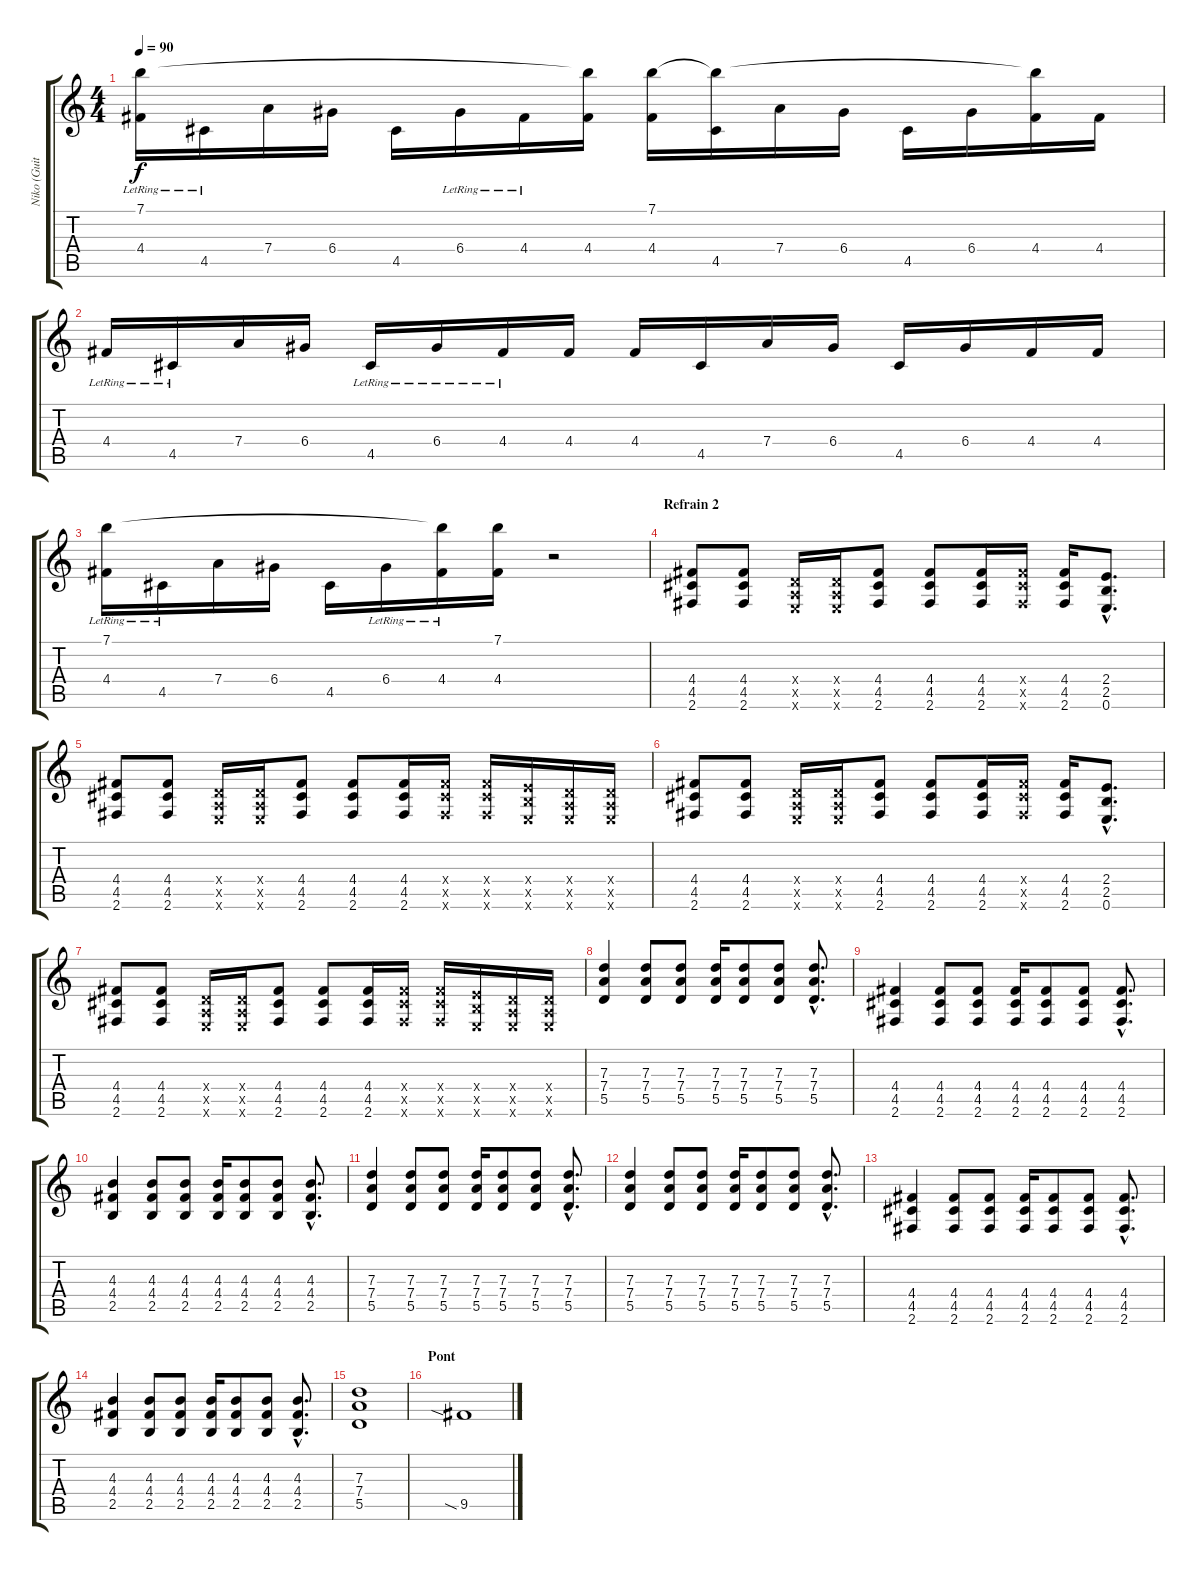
\track ("Niko (Guitar 1)" "Niko (Guit") {instrument distortionguitar}
\staff {score tabs}
\tuning (E4 B3 G3 D3 A2 E2) {hide}
\ts (4 4)
\tempo 90
\clef g2
\ks c
(7.1 4.4{lr}).16{dy f} 4.5{lr}.16 7.4.16 6.4.16 4.5.16 6.4{lr}.16 4.4{lr}.16 (7.1{t} 4.4).16 (7.1 4.4).16 (7.1{t} 4.5).16 7.4.16 6.4.16 4.5.16 6.4.16 (7.1{t} 4.4).16 4.4.16 |
4.4{lr}.16 4.5{lr}.16 7.4.16 6.4.16 4.5{lr}.16 6.4{lr}.16 4.4{lr}.16 4.4.16 4.4.16 4.5.16 7.4.16 6.4.16 4.5.16 6.4.16 4.4.16 4.4.16 |
(7.1 4.4{lr}).16 4.5{lr}.16 7.4.16 6.4.16 4.5.16 6.4{lr}.16 (7.1{t} 4.4{lr}).16 (7.1 4.4).16 r.2 |
\section ("" "Refrain 2")
(4.4 4.5 2.6).8{instrument distortionguitar} (4.4 4.5 2.6).8 (0.4{x} 0.5{x} 0.6{x}).16 (0.4{x} 0.5{x} 0.6{x}).16 (4.4 4.5 2.6).8 (4.4 4.5 2.6).8 (4.4 4.5 2.6).16 (4.4{x} 4.5{x} 2.6{x}).16 (4.4 4.5 2.6).16 (2.4{hac} 2.5{hac} 0.6{hac}).8{d} |
(4.4 4.5 2.6).8 (4.4 4.5 2.6).8 (0.4{x} 0.5{x} 0.6{x}).16 (0.4{x} 0.5{x} 0.6{x}).16 (4.4 4.5 2.6).8 (4.4 4.5 2.6).8 (4.4 4.5 2.6).16 (4.4{x} 4.5{x} 2.6{x}).16 (4.4{x} 4.5{x} 2.6{x}).16 (2.4{x} 2.5{x} 0.6{x}).16 (0.4{x} 0.5{x} 0.6{x}).16 (0.4{x} 0.5{x} 0.6{x}).16 |
(4.4 4.5 2.6).8{instrument distortionguitar} (4.4 4.5 2.6).8 (0.4{x} 0.5{x} 0.6{x}).16 (0.4{x} 0.5{x} 0.6{x}).16 (4.4 4.5 2.6).8 (4.4 4.5 2.6).8 (4.4 4.5 2.6).16 (4.4{x} 4.5{x} 2.6{x}).16 (4.4 4.5 2.6).16 (2.4{hac} 2.5{hac} 0.6{hac}).8{d} |
(4.4 4.5 2.6).8 (4.4 4.5 2.6).8 (0.4{x} 0.5{x} 0.6{x}).16 (0.4{x} 0.5{x} 0.6{x}).16 (4.4 4.5 2.6).8 (4.4 4.5 2.6).8 (4.4 4.5 2.6).16 (4.4{x} 4.5{x} 2.6{x}).16 (4.4{x} 4.5{x} 2.6{x}).16 (2.4{x} 2.5{x} 0.6{x}).16 (0.4{x} 0.5{x} 0.6{x}).16 (0.4{x} 0.5{x} 0.6{x}).16 |
(7.3 7.4 5.5).4 (7.3 7.4 5.5).8 (7.3 7.4 5.5).8 (7.3 7.4 5.5).16 (7.3 7.4 5.5).8 (7.3 7.4 5.5).8 (7.3{hac} 7.4{hac} 5.5{hac}).8{d} |
(4.4 4.5 2.6).4 (4.4 4.5 2.6).8 (4.4 4.5 2.6).8 (4.4 4.5 2.6).16 (4.4 4.5 2.6).8 (4.4 4.5 2.6).8 (4.4{hac} 4.5{hac} 2.6{hac}).8{d} |
(4.3 4.4 2.5).4 (4.3 4.4 2.5).8 (4.3 4.4 2.5).8 (4.3 4.4 2.5).16 (4.3 4.4 2.5).8 (4.3 4.4 2.5).8 (4.3{hac} 4.4{hac} 2.5{hac}).8{d} |
(7.3 7.4 5.5).4 (7.3 7.4 5.5).8 (7.3 7.4 5.5).8 (7.3 7.4 5.5).16 (7.3 7.4 5.5).8 (7.3 7.4 5.5).8 (7.3{hac} 7.4{hac} 5.5{hac}).8{d} |
(7.3 7.4 5.5).4 (7.3 7.4 5.5).8 (7.3 7.4 5.5).8 (7.3 7.4 5.5).16 (7.3 7.4 5.5).8 (7.3 7.4 5.5).8 (7.3{hac} 7.4{hac} 5.5{hac}).8{d} |
(4.4 4.5 2.6).4 (4.4 4.5 2.6).8 (4.4 4.5 2.6).8 (4.4 4.5 2.6).16 (4.4 4.5 2.6).8 (4.4 4.5 2.6).8 (4.4{hac} 4.5{hac} 2.6{hac}).8{d} |
(4.3 4.4 2.5).4 (4.3 4.4 2.5).8 (4.3 4.4 2.5).8 (4.3 4.4 2.5).16 (4.3 4.4 2.5).8 (4.3 4.4 2.5).8 (4.3{hac} 4.4{hac} 2.5{hac}).8{d} |
(7.3 7.4 5.5).1 |
\section ("" "Pont")
9.5{sia}.1{volume 4}
